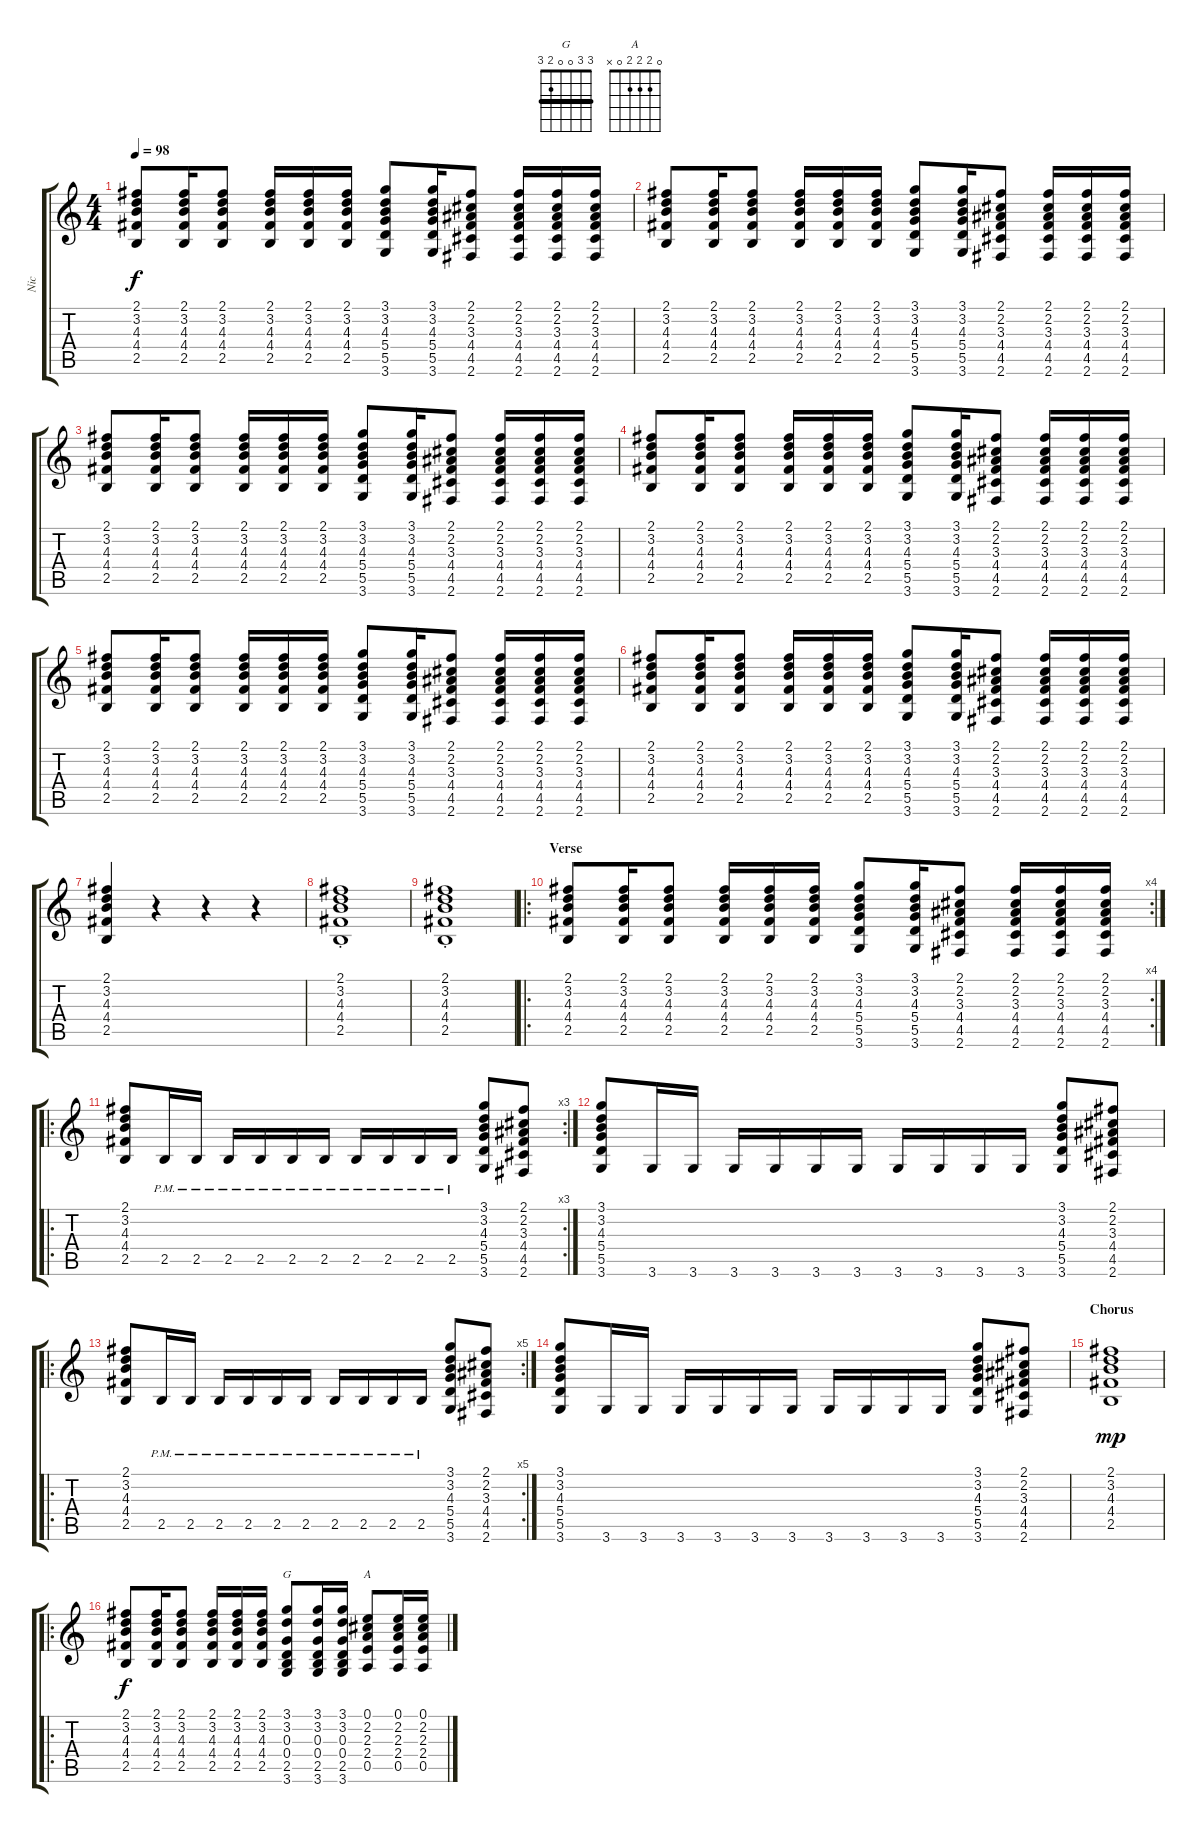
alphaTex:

\track ("Nic" "Nic") {instrument overdrivenguitar}
\staff {score tabs}
\tuning (E4 B3 G3 D3 A2 E2) {hide}
\chord ("G" 3 3 0 0 2 3) {barre 3}
\chord ("A" 0 2 2 2 0 x)
\ts (4 4)
\tempo 98
\clef g2
\ks c
(2.1 3.2 4.3 4.4 2.5).8{dy f} (2.1 3.2 4.3 4.4 2.5).16 (2.1 3.2 4.3 4.4 2.5).8 (2.1 3.2 4.3 4.4 2.5).16 (2.1 3.2 4.3 4.4 2.5).16 (2.1 3.2 4.3 4.4 2.5).16 (3.1 3.2 4.3 5.4 5.5 3.6).8 (3.1 3.2 4.3 5.4 5.5 3.6).16 (2.1 2.2 3.3 4.4 4.5 2.6).8 (2.1 2.2 3.3 4.4 4.5 2.6).16 (2.1 2.2 3.3 4.4 4.5 2.6).16 (2.1 2.2 3.3 4.4 4.5 2.6).16 |
(2.1 3.2 4.3 4.4 2.5).8 (2.1 3.2 4.3 4.4 2.5).16 (2.1 3.2 4.3 4.4 2.5).8 (2.1 3.2 4.3 4.4 2.5).16 (2.1 3.2 4.3 4.4 2.5).16 (2.1 3.2 4.3 4.4 2.5).16 (3.1 3.2 4.3 5.4 5.5 3.6).8 (3.1 3.2 4.3 5.4 5.5 3.6).16 (2.1 2.2 3.3 4.4 4.5 2.6).8 (2.1 2.2 3.3 4.4 4.5 2.6).16 (2.1 2.2 3.3 4.4 4.5 2.6).16 (2.1 2.2 3.3 4.4 4.5 2.6).16 |
(2.1 3.2 4.3 4.4 2.5).8 (2.1 3.2 4.3 4.4 2.5).16 (2.1 3.2 4.3 4.4 2.5).8 (2.1 3.2 4.3 4.4 2.5).16 (2.1 3.2 4.3 4.4 2.5).16 (2.1 3.2 4.3 4.4 2.5).16 (3.1 3.2 4.3 5.4 5.5 3.6).8 (3.1 3.2 4.3 5.4 5.5 3.6).16 (2.1 2.2 3.3 4.4 4.5 2.6).8 (2.1 2.2 3.3 4.4 4.5 2.6).16 (2.1 2.2 3.3 4.4 4.5 2.6).16 (2.1 2.2 3.3 4.4 4.5 2.6).16 |
(2.1 3.2 4.3 4.4 2.5).8 (2.1 3.2 4.3 4.4 2.5).16 (2.1 3.2 4.3 4.4 2.5).8 (2.1 3.2 4.3 4.4 2.5).16 (2.1 3.2 4.3 4.4 2.5).16 (2.1 3.2 4.3 4.4 2.5).16 (3.1 3.2 4.3 5.4 5.5 3.6).8 (3.1 3.2 4.3 5.4 5.5 3.6).16 (2.1 2.2 3.3 4.4 4.5 2.6).8 (2.1 2.2 3.3 4.4 4.5 2.6).16 (2.1 2.2 3.3 4.4 4.5 2.6).16 (2.1 2.2 3.3 4.4 4.5 2.6).16 |
(2.1 3.2 4.3 4.4 2.5).8 (2.1 3.2 4.3 4.4 2.5).16 (2.1 3.2 4.3 4.4 2.5).8 (2.1 3.2 4.3 4.4 2.5).16 (2.1 3.2 4.3 4.4 2.5).16 (2.1 3.2 4.3 4.4 2.5).16 (3.1 3.2 4.3 5.4 5.5 3.6).8 (3.1 3.2 4.3 5.4 5.5 3.6).16 (2.1 2.2 3.3 4.4 4.5 2.6).8 (2.1 2.2 3.3 4.4 4.5 2.6).16 (2.1 2.2 3.3 4.4 4.5 2.6).16 (2.1 2.2 3.3 4.4 4.5 2.6).16 |
(2.1 3.2 4.3 4.4 2.5).8 (2.1 3.2 4.3 4.4 2.5).16 (2.1 3.2 4.3 4.4 2.5).8 (2.1 3.2 4.3 4.4 2.5).16 (2.1 3.2 4.3 4.4 2.5).16 (2.1 3.2 4.3 4.4 2.5).16 (3.1 3.2 4.3 5.4 5.5 3.6).8 (3.1 3.2 4.3 5.4 5.5 3.6).16 (2.1 2.2 3.3 4.4 4.5 2.6).8 (2.1 2.2 3.3 4.4 4.5 2.6).16 (2.1 2.2 3.3 4.4 4.5 2.6).16 (2.1 2.2 3.3 4.4 4.5 2.6).16 |
(2.1 3.2 4.3 4.4 2.5).4 r.4 r.4 r.4 |
(2.1{st} 3.2{st} 4.3{st} 4.4{st} 2.5{st}).1 |
(2.1{st} 3.2{st} 4.3{st} 4.4{st} 2.5{st}).1 |
\ro
\rc 4
\section ("" "Verse")
(2.1 3.2 4.3 4.4 2.5).8 (2.1 3.2 4.3 4.4 2.5).16 (2.1 3.2 4.3 4.4 2.5).8 (2.1 3.2 4.3 4.4 2.5).16 (2.1 3.2 4.3 4.4 2.5).16 (2.1 3.2 4.3 4.4 2.5).16 (3.1 3.2 4.3 5.4 5.5 3.6).8 (3.1 3.2 4.3 5.4 5.5 3.6).16 (2.1 2.2 3.3 4.4 4.5 2.6).8 (2.1 2.2 3.3 4.4 4.5 2.6).16 (2.1 2.2 3.3 4.4 4.5 2.6).16 (2.1 2.2 3.3 4.4 4.5 2.6).16 |
\ro
\rc 3
(2.1 3.2 4.3 4.4 2.5).8 2.5{pm}.16 2.5{pm}.16 2.5{pm}.16 2.5{pm}.16 2.5{pm}.16 2.5{pm}.16 2.5{pm}.16 2.5{pm}.16 2.5{pm}.16 2.5{pm}.16 (3.1 3.2 4.3 5.4 5.5 3.6).8 (2.1 2.2 3.3 4.4 4.5 2.6).8 |
(3.1 3.2 4.3 5.4 5.5 3.6).8 3.6.16 3.6.16 3.6.16 3.6.16 3.6.16 3.6.16 3.6.16 3.6.16 3.6.16 3.6.16 (3.1 3.2 4.3 5.4 5.5 3.6).8 (2.1 2.2 3.3 4.4 4.5 2.6).8 |
\ro
\rc 5
(2.1 3.2 4.3 4.4 2.5).8 2.5{pm}.16 2.5{pm}.16 2.5{pm}.16 2.5{pm}.16 2.5{pm}.16 2.5{pm}.16 2.5{pm}.16 2.5{pm}.16 2.5{pm}.16 2.5{pm}.16 (3.1 3.2 4.3 5.4 5.5 3.6).8 (2.1 2.2 3.3 4.4 4.5 2.6).8 |
(3.1 3.2 4.3 5.4 5.5 3.6).8 3.6.16 3.6.16 3.6.16 3.6.16 3.6.16 3.6.16 3.6.16 3.6.16 3.6.16 3.6.16 (3.1 3.2 4.3 5.4 5.5 3.6).8 (2.1 2.2 3.3 4.4 4.5 2.6).8 |
\section ("" "Chorus")
(2.1 3.2 4.3 4.4 2.5).1{dy mp} |
\ro
(2.1 3.2 4.3 4.4 2.5).8{dy f} (2.1 3.2 4.3 4.4 2.5).16 (2.1 3.2 4.3 4.4 2.5).8 (2.1 3.2 4.3 4.4 2.5).16 (2.1 3.2 4.3 4.4 2.5).16 (2.1 3.2 4.3 4.4 2.5).16 (3.1 3.2 0.3 0.4 2.5 3.6).8{ch "G"} (3.1 3.2 0.3 0.4 2.5 3.6).16 (3.1 3.2 0.3 0.4 2.5 3.6).16 (0.1 2.2 2.3 2.4 0.5).8{ch "A"} (0.1 2.2 2.3 2.4 0.5).16 (0.1 2.2 2.3 2.4 0.5).16
